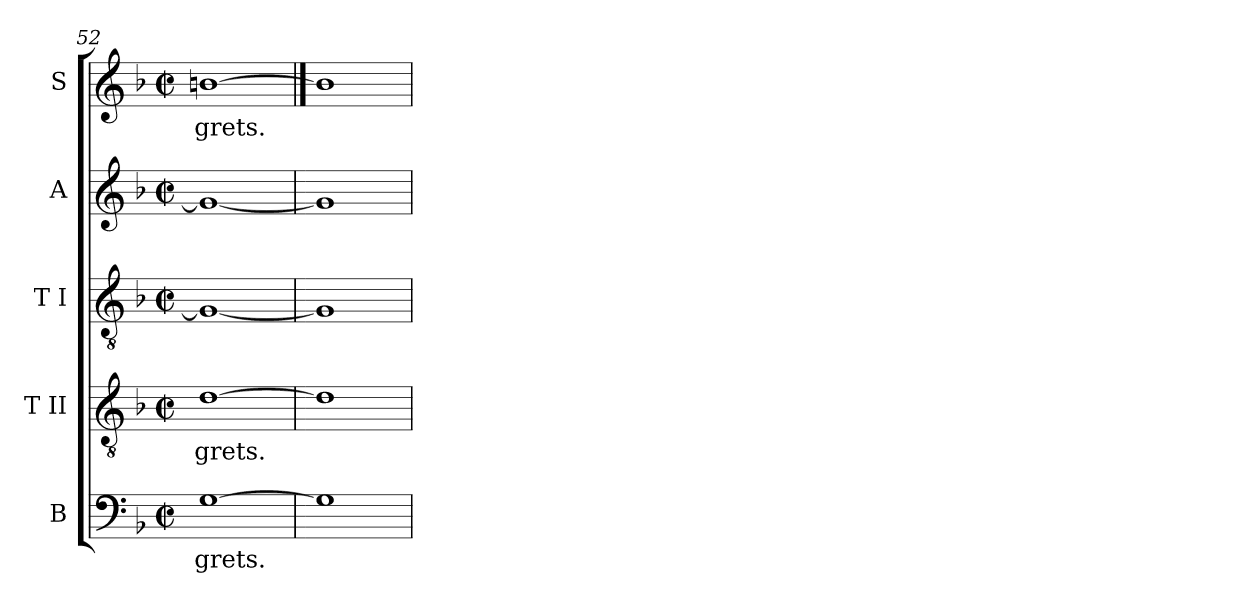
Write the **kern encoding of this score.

**kern	**text	**kern	**text	**kern	**kern	**kern	**text
*part5	*part5	*part4	*part4	*part3	*part2	*part1	*part1
*staff5	*staff5	*staff4	*staff4	*staff3	*staff2	*staff1	*staff1
*I"B	*	*I"T II	*	*I"T I	*I"A	*I"S	*
*clefF4	*	*clefGv2	*	*clefGv2	*clefG2	*clefG2	*
*k[b-]	*	*k[b-]	*	*k[b-]	*k[b-]	*k[b-]	*
*F:	*	*F:	*	*F:	*F:	*F:	*
*M2/2	*	*M2/2	*	*M2/2	*M2/2	*M2/2	*
*met(c|)	*	*met(c|)	*	*met(c|)	*met(c|)	*met(c|)	*
=52	=52	=52	=52	=52	=52	=52	=52
!	!LO:LY:b:cj	!	!LO:LY:b:cj	!	!	!	!LO:LY:b:cj
[1G	grets.	[1d	grets.	1G_	1g_	[1bn	grets.
=53	==53	=53	==53	=53	=53	==53	==53
1G]	.	1d]	.	1G]	1g]	1b]	.
=	=	=	=	=	=	=	=
*-	*-	*-	*-	*-	*-	*-	*-
